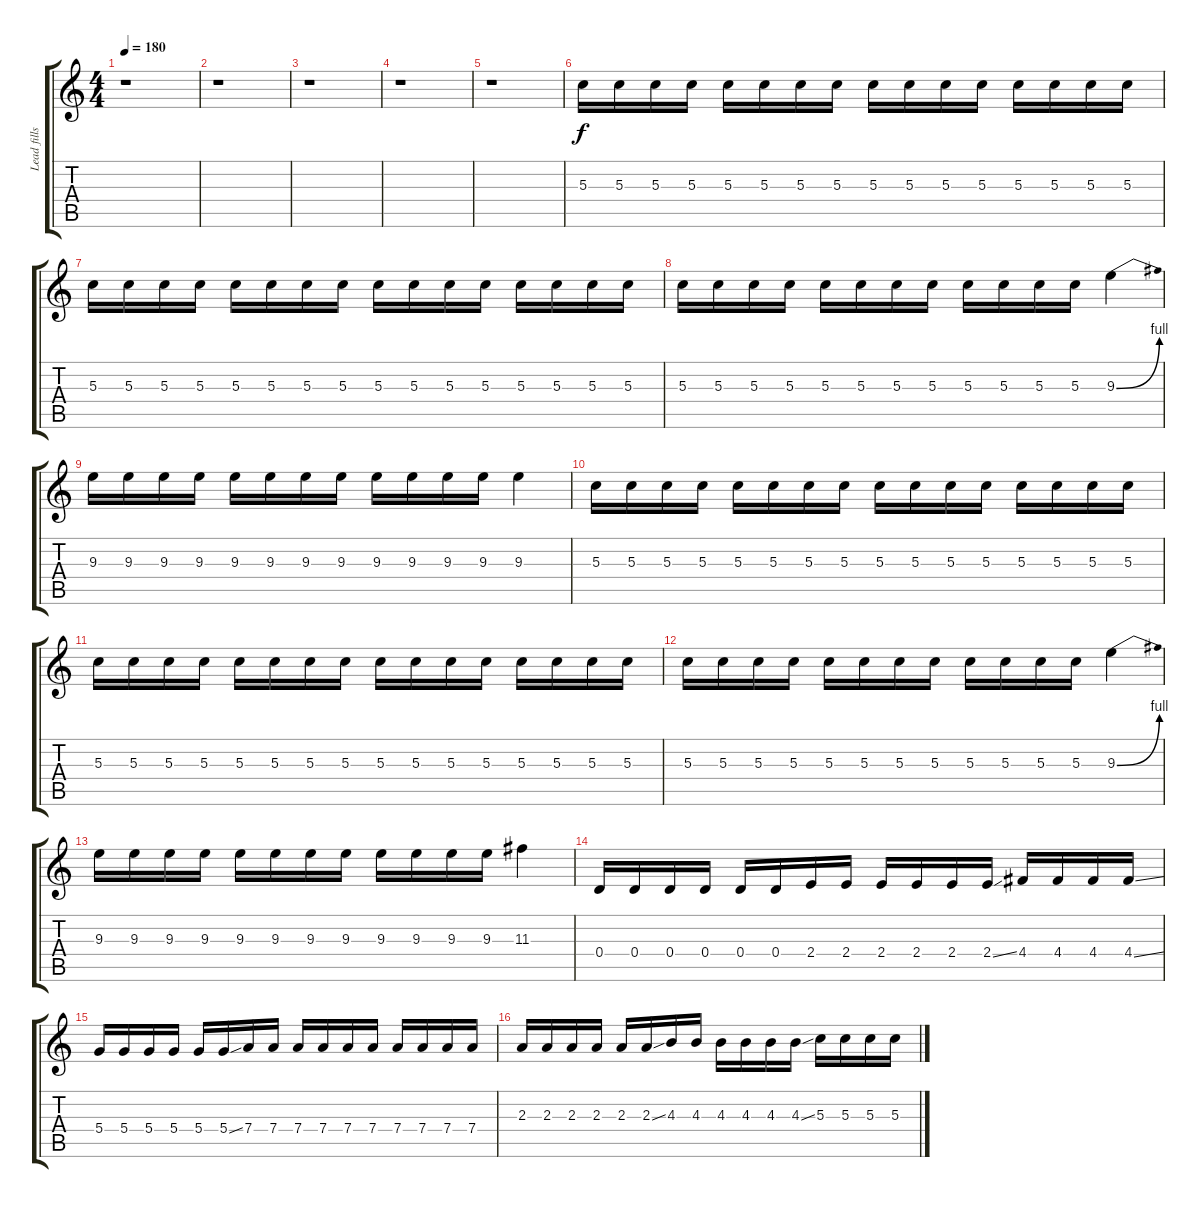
\track ("Lead fills." "Lead fills") {instrument distortionguitar}
\staff {score tabs}
\tuning (E4 B3 G3 D3 A2 E2) {hide}
\ts (4 4)
\tempo 180
\clef g2
\ks c
r.1{dy f} |
r.1 |
r.1 |
r.1 |
r.1 |
5.3.16 5.3.16 5.3.16 5.3.16 5.3.16 5.3.16 5.3.16 5.3.16 5.3.16 5.3.16 5.3.16 5.3.16 5.3.16 5.3.16 5.3.16 5.3.16 |
5.3.16 5.3.16 5.3.16 5.3.16 5.3.16 5.3.16 5.3.16 5.3.16 5.3.16 5.3.16 5.3.16 5.3.16 5.3.16 5.3.16 5.3.16 5.3.16 |
5.3.16 5.3.16 5.3.16 5.3.16 5.3.16 5.3.16 5.3.16 5.3.16 5.3.16 5.3.16 5.3.16 5.3.16 9.3{be (bend 0 0 60 4)}.4 |
9.3.16 9.3.16 9.3.16 9.3.16 9.3.16 9.3.16 9.3.16 9.3.16 9.3.16 9.3.16 9.3.16 9.3.16 9.3.4 |
5.3.16 5.3.16 5.3.16 5.3.16 5.3.16 5.3.16 5.3.16 5.3.16 5.3.16 5.3.16 5.3.16 5.3.16 5.3.16 5.3.16 5.3.16 5.3.16 |
5.3.16 5.3.16 5.3.16 5.3.16 5.3.16 5.3.16 5.3.16 5.3.16 5.3.16 5.3.16 5.3.16 5.3.16 5.3.16 5.3.16 5.3.16 5.3.16 |
5.3.16 5.3.16 5.3.16 5.3.16 5.3.16 5.3.16 5.3.16 5.3.16 5.3.16 5.3.16 5.3.16 5.3.16 9.3{be (bend 0 0 60 4)}.4 |
9.3.16 9.3.16 9.3.16 9.3.16 9.3.16 9.3.16 9.3.16 9.3.16 9.3.16 9.3.16 9.3.16 9.3.16 11.3.4 |
0.4.16 0.4.16 0.4.16 0.4.16 0.4.16 0.4.16 2.4.16 2.4.16 2.4.16 2.4.16 2.4.16 2.4{ss}.16 4.4.16 4.4.16 4.4.16 4.4{ss}.16 |
5.4.16 5.4.16 5.4.16 5.4.16 5.4.16 5.4{ss}.16 7.4.16 7.4.16 7.4.16 7.4.16 7.4.16 7.4.16 7.4.16 7.4.16 7.4.16 7.4.16 |
2.3.16 2.3.16 2.3.16 2.3.16 2.3.16 2.3{ss}.16 4.3.16 4.3.16 4.3.16 4.3.16 4.3.16 4.3{ss}.16 5.3.16 5.3.16 5.3.16 5.3.16
